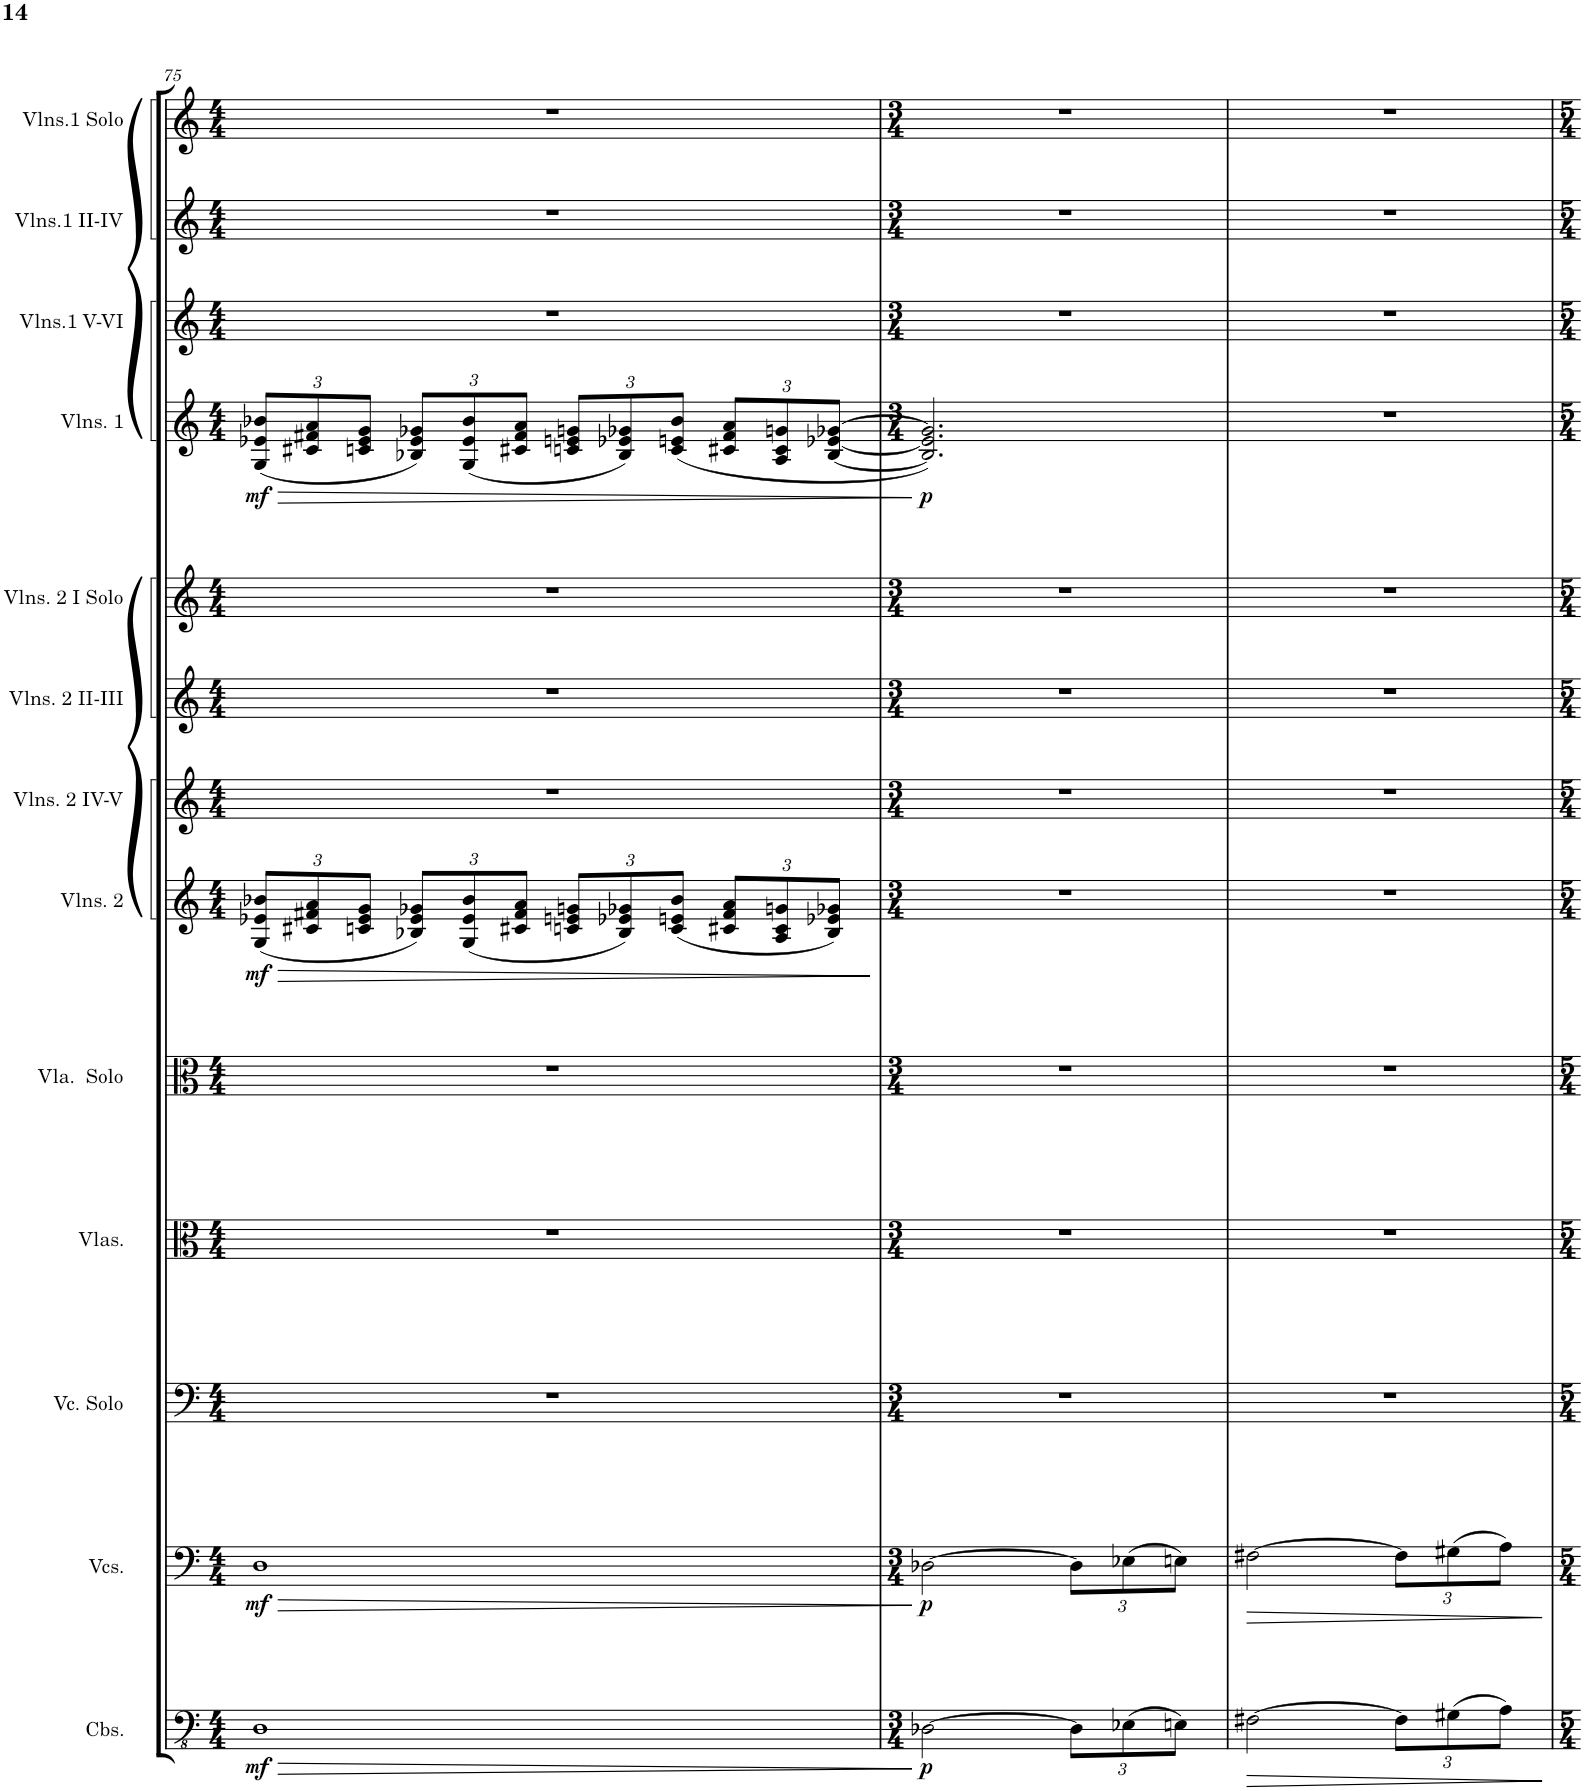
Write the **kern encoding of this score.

**kern	**dynam	**kern	**dynam	**kern	**kern	**kern	**kern	**dynam	**kern	**kern	**kern	**kern	**dynam	**kern	**kern	**kern
*part13	*part13	*part12	*part12	*part11	*part10	*part9	*part8	*part8	*part7	*part6	*part5	*part4	*part4	*part3	*part2	*part1
*staff13	*staff13	*staff12	*staff12	*staff11	*staff10	*staff9	*staff8	*staff8	*staff7	*staff6	*staff5	*staff4	*staff4	*staff3	*staff2	*staff1
*I"Contrabasses	*	*I"Violoncellos	*	*I"Violoncello Solo	*I"Violas	*I"Viola Solo	*I"Violins 2	*	*I"Violins 2 IV-V	*I"Violins 2 II-III	*I"Violins 2 I Solo	*I"Violins 1	*	*I"Violins V-VI	*I"Violins 1 II-IV	*I"Violins 1 Solo
*I'Cbs.	*	*I'Vcs.	*	*I'Vc. Solo	*I'Vlas.	*I'Vla.  Solo	*I'Vlns. 2	*	*I'Vlns. 2 IV-V	*I'Vlns. 2 II-III	*I'Vlns. 2 I Solo	*I'Vlns. 1	*	*I'Vlns.1 V-VI	*I'Vlns.1 II-IV	*I'Vlns.1 Solo
!!LO:PB:g=z
*clefFv4	*	*clefF4	*	*clefF4	*clefC3	*clefC3	*clefG2	*	*clefG2	*clefG2	*clefG2	*clefG2	*	*clefG2	*clefG2	*clefG2
*k[]	*	*k[]	*	*k[]	*k[]	*k[]	*k[]	*	*k[]	*k[]	*k[]	*k[]	*	*k[]	*k[]	*k[]
*M4/4	*	*M4/4	*	*M4/4	*M4/4	*M4/4	*M4/4	*	*M4/4	*M4/4	*M4/4	*M4/4	*	*M4/4	*M4/4	*M4/4
=75	=75	=75	=75	=75	=75	=75	=75	=75	=75	=75	=75	=75	=75	=75	=75	=75
!	!LO:HP:b	!	!LO:HP:b	!	!	!	!	!	!	!	!	!	!	!	!	!
*	*	*	*	*	*	*	*Xbrackettup	*	*	*	*	*	*	*	*	*
!	!	!	!	!	!	!	!	!LO:HP:b	!	!	!	!	!	!	!	!
*	*	*	*	*	*	*	*	*	*	*	*	*Xbrackettup	*	*	*	*
!	!LO:DY:n=1:b	!	!LO:DY:n=1:b	!	!	!	!	!LO:DY:n=1:b	!	!	!	!	!LO:HP:b	!	!	!
!	!	!	!	!	!	!	!	!	!	!	!	!	!LO:DY:n=1:b	!	!	!
1DD	> mf	1D	> mf	1r	1r	1r	(12G/ 12e-X/ 12b-X/L	> mf	1r	1r	1r	(12G/ 12e-X/ 12b-X/L	> mf	1r	1r	1r
.	.	.	.	.	.	.	12c#X/ 12f#X/ 12a/	.	.	.	.	12c#X/ 12f#X/ 12a/	.	.	.	.
.	.	.	.	.	.	.	12cn/ 12e-/ 12g/J	.	.	.	.	12cn/ 12e-/ 12g/J	.	.	.	.
.	.	.	.	.	.	.	12B-X/ 12e-/ 12g-X/L)	.	.	.	.	12B-X/ 12e-/ 12g-X/L)	.	.	.	.
.	.	.	.	.	.	.	(12G/ 12e-/ 12b-/	.	.	.	.	(12G/ 12e-/ 12b-/	.	.	.	.
.	.	.	.	.	.	.	12c#X/ 12f#/ 12a/J	.	.	.	.	12c#X/ 12f#/ 12a/J	.	.	.	.
.	.	.	.	.	.	.	12cn/ 12en/ 12gn/L	.	.	.	.	12cn/ 12en/ 12gn/L	.	.	.	.
.	.	.	.	.	.	.	12B-/ 12e-X/ 12g-X/)	.	.	.	.	12B-/ 12e-X/ 12g-X/)	.	.	.	.
.	.	.	.	.	.	.	(12c/ 12en/ 12b-/J	.	.	.	.	(12c/ 12en/ 12b-/J	.	.	.	.
.	.	.	.	.	.	.	12c#X/ 12f#/ 12a/L	.	.	.	.	12c#X/ 12f#/ 12a/L	.	.	.	.
.	.	.	.	.	.	.	12A/ 12c#/ 12gn/	.	.	.	.	12A/ 12c#/ 12gn/	.	.	.	.
.	.	.	.	.	.	.	12B-/ 12e-X/ 12g-X/J)	.	.	.	.	[12B-/ [12e-X/ [12g-X/J	.	.	.	.
.	]	.	]	.	.	.	.	]	.	.	.	.	]	.	.	.
=76	=76	=76	=76	=76	=76	=76	=76	=76	=76	=76	=76	=76	=76	=76	=76	=76
*M3/4	*	*M3/4	*	*M3/4	*M3/4	*M3/4	*M3/4	*	*M3/4	*M3/4	*M3/4	*M3/4	*	*M3/4	*M3/4	*M3/4
!	!LO:DY:b	!	!LO:DY:b	!	!	!	!	!	!	!	!	!	!LO:DY:b	!	!	!
[2DD-X\	p	[2D-X\	p	2.r	2.r	2.r	2.r	.	2.r	2.r	2.r	2.B-/] 2.e-/] 2.g-/])	p	2.r	2.r	2.r
*Xbrackettup	*	*Xbrackettup	*	*	*	*	*	*	*	*	*	*	*	*	*	*
12DD-\L]	.	12D-\L]	.	.	.	.	.	.	.	.	.	.	.	.	.	.
(12EE-X\	.	(12E-X\	.	.	.	.	.	.	.	.	.	.	.	.	.	.
12EEn\J)	.	12En\J)	.	.	.	.	.	.	.	.	.	.	.	.	.	.
=77	=77	=77	=77	=77	=77	=77	=77	=77	=77	=77	=77	=77	=77	=77	=77	=77
!	!LO:HP:b	!	!LO:HP:b	!	!	!	!	!	!	!	!	!	!	!	!	!
[2FF#X\	>	[2F#X\	>	2.r	2.r	2.r	2.r	.	2.r	2.r	2.r	2.r	.	2.r	2.r	2.r
12FF#\L]	.	12F#\L]	.	.	.	.	.	.	.	.	.	.	.	.	.	.
(12GG#X\	.	(12G#X\	.	.	.	.	.	.	.	.	.	.	.	.	.	.
12AA\J)	.	12A\J)	.	.	.	.	.	.	.	.	.	.	.	.	.	.
.	]	.	]	.	.	.	.	.	.	.	.	.	.	.	.	.
=	=	=	=	=	=	=	=	=	=	=	=	=	=	=	=	=
*-	*-	*-	*-	*-	*-	*-	*-	*-	*-	*-	*-	*-	*-	*-	*-	*-
